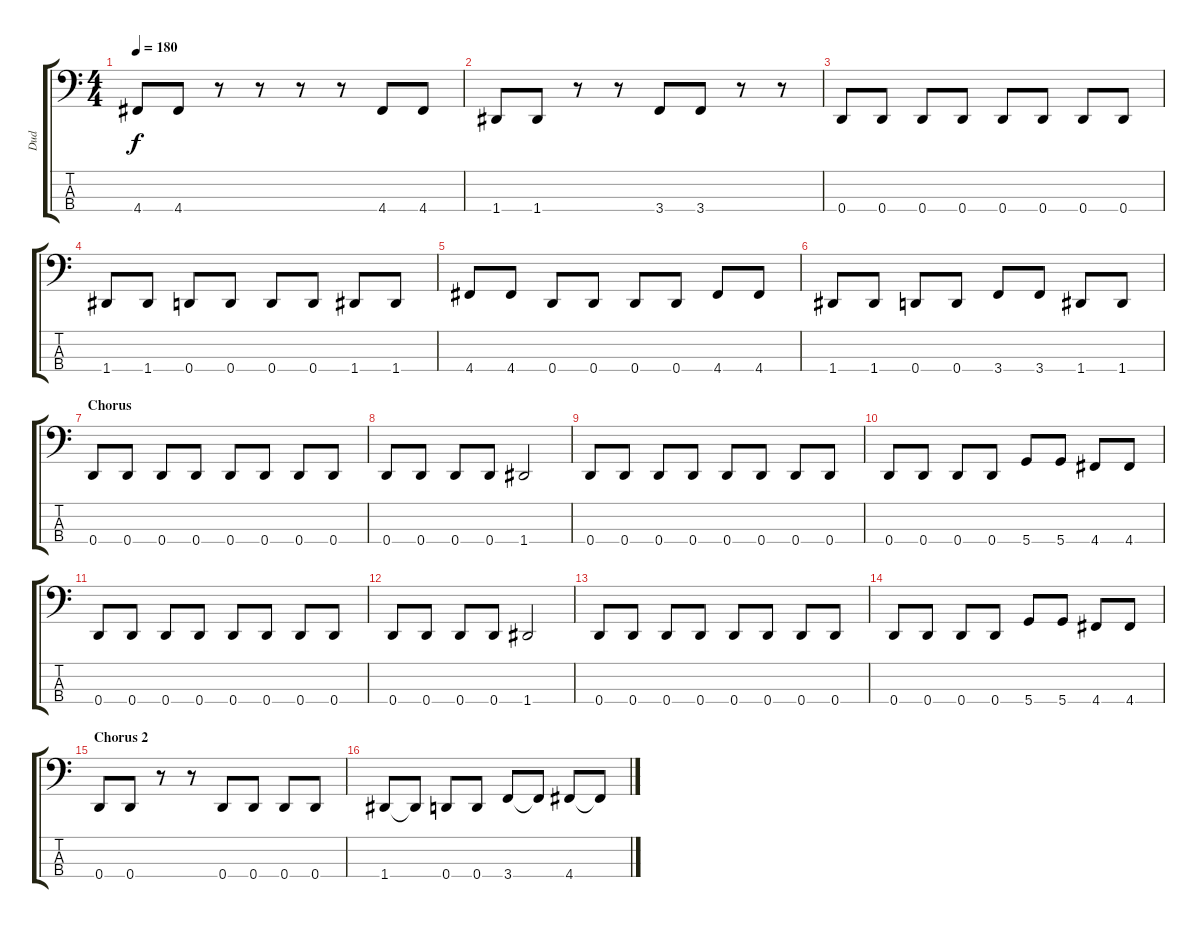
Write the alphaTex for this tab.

\track ("Dud" "Dud") {instrument slapbass1}
\staff {score tabs}
\tuning (F2 C2 G1 D1) {hide}
\ts (4 4)
\tempo 180
\clef f4
\ks c
4.4.8{dy f} 4.4.8 r.8 r.8 r.8 r.8 4.4.8 4.4.8 |
1.4.8 1.4.8 r.8 r.8 3.4.8 3.4.8 r.8 r.8 |
0.4.8 0.4.8 0.4.8 0.4.8 0.4.8 0.4.8 0.4.8 0.4.8 |
1.4.8 1.4.8 0.4.8 0.4.8 0.4.8 0.4.8 1.4.8 1.4.8 |
4.4.8 4.4.8 0.4.8 0.4.8 0.4.8 0.4.8 4.4.8 4.4.8 |
1.4.8 1.4.8 0.4.8 0.4.8 3.4.8 3.4.8 1.4.8 1.4.8 |
\section ("" "Chorus")
0.4.8 0.4.8 0.4.8 0.4.8 0.4.8 0.4.8 0.4.8 0.4.8 |
0.4.8 0.4.8 0.4.8 0.4.8 1.4.2 |
0.4.8 0.4.8 0.4.8 0.4.8 0.4.8 0.4.8 0.4.8 0.4.8 |
0.4.8 0.4.8 0.4.8 0.4.8 5.4.8 5.4.8 4.4.8 4.4.8 |
0.4.8 0.4.8 0.4.8 0.4.8 0.4.8 0.4.8 0.4.8 0.4.8 |
0.4.8 0.4.8 0.4.8 0.4.8 1.4.2 |
0.4.8 0.4.8 0.4.8 0.4.8 0.4.8 0.4.8 0.4.8 0.4.8 |
0.4.8 0.4.8 0.4.8 0.4.8 5.4.8 5.4.8 4.4.8 4.4.8 |
\section ("" "Chorus 2")
0.4.8 0.4.8 r.8 r.8 0.4.8 0.4.8 0.4.8 0.4.8 |
1.4.8 1.4{t}.8 0.4.8 0.4.8 3.4.8 3.4{t}.8 4.4.8 4.4{t}.8
